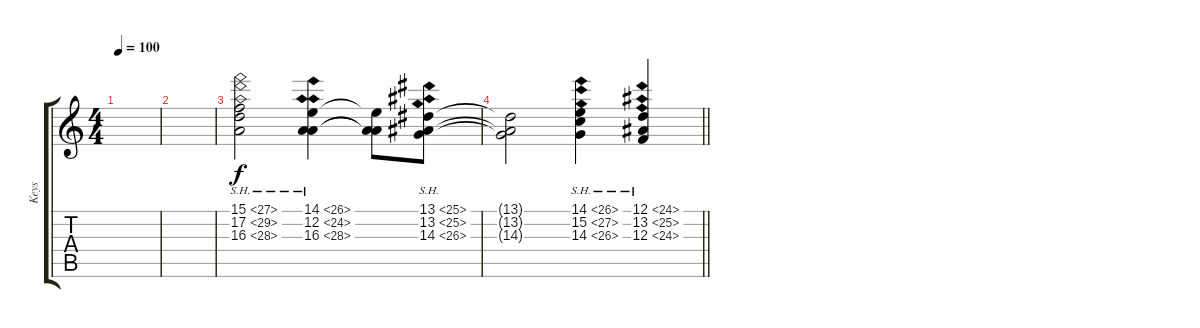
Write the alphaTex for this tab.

\track ("Keys" "Keys") {instrument stringensemble1}
\staff {score tabs}
\tuning (D4 A3 F3 C3 G2 C2) {hide}
\ts (4 4)
\tempo 100
\clef g2
\ks c
|
|
(15.1{sh 12} 17.2{sh 12} 16.3{sh 12}).2 (14.1{sh 12} 12.2{sh 12} 16.3{sh 12}).4 (14.1{t} 12.2{t} 16.3{t}).8 (13.1{sh 12} 13.2{sh 12} 14.3{sh 12}).8 |
\barLineRight lightlight
(13.1{t} 13.2{t} 14.3{t}).2 (14.1{sh 12} 15.2{sh 12} 14.3{sh 12}).4 (12.1{sh 12} 13.2{sh 12} 12.3{sh 12}).4
